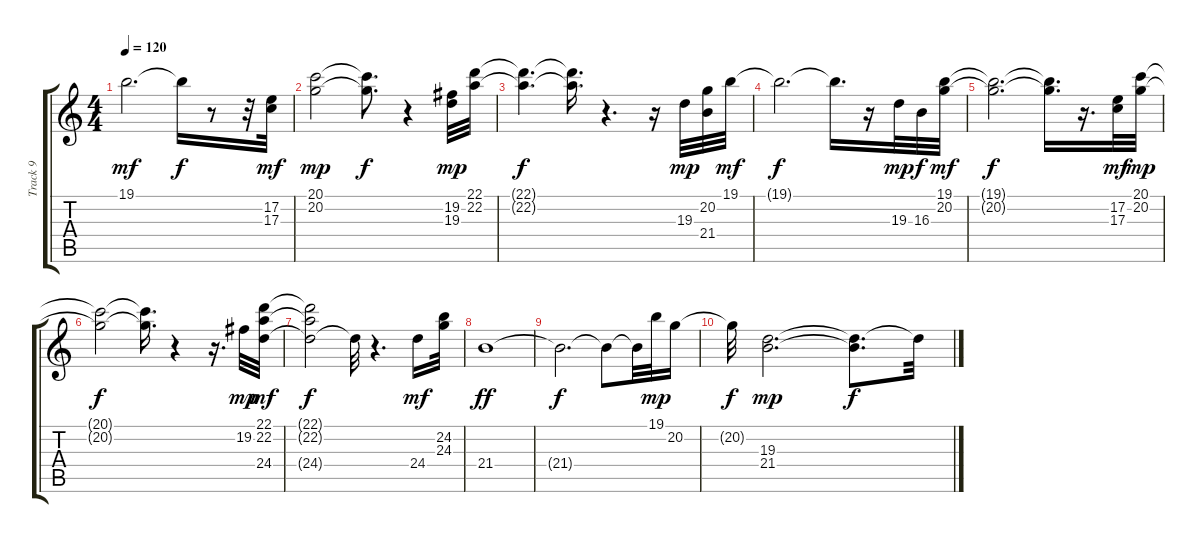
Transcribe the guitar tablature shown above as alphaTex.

\track ("Track 9" "Track 9") {instrument pad1newage}
\staff {score tabs}
\tuning (E4 B3 G3 D3 A2 E2) {hide}
\ts (4 4)
\tempo 120
\clef g2
\ks c
19.1.2{d dy mf} 19.1{t}.16{dy f} r.8 r.32 (17.2 17.3).32{dy mf} |
(20.1 20.2).2{dy mp} (20.1{t} 20.2{t}).8{d dy f} r.4 (19.2 19.3).32{dy mp} (22.1 22.2).32 |
(22.1{t} 22.2{t}).4{d dy f} (22.1{t} 22.2{t}).16{d} r.4{d} r.16 19.3.32{dy mp volume 12} (20.2 21.4).32 19.1.32{dy mf} |
19.1{t}.2{d dy f} 19.1{t}.16{d} r.16 19.3.32{dy mp volume 10} 16.3.32{dy f volume 10} (19.1 20.2).32{dy mf} |
(19.1{t} 20.2{t}).2{d dy f} (19.1{t} 20.2{t}).16{d} r.16{d} (17.2 17.3).32{dy mf volume 9} (20.1 20.2).32{dy mp} |
(20.1{t} 20.2{t}).2{dy f} (20.1{t} 20.2{t}).16{d} r.4 r.16{d} 19.2.32{dy mp volume 7} (22.1 22.2 24.4).32{dy mf} |
(22.1{t} 22.2{t} 24.4{t}).2{dy f} 24.4{t}.32 r.4{d} 24.4.16{dy mf volume 5} (24.2 24.3).32{volume 5} |
21.4.1{dy ff} |
21.4{t}.2{d dy f} 21.4{t}.8 21.4{t}.32 19.1.32{dy mp volume 2} 20.2.16{volume 2} |
20.2{t}.32{dy f} (19.3 21.4).2{d dy mp volume 2} (19.3{t} 21.4{t}).8{d dy f} 19.3{t}.32
